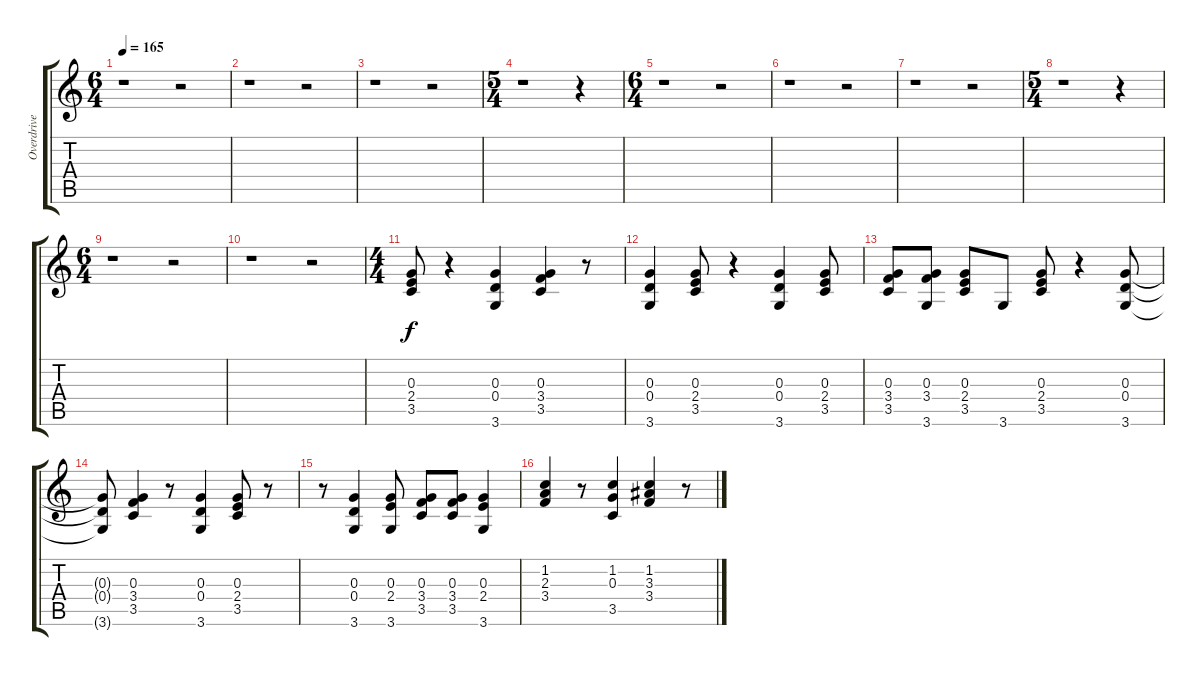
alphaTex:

\track ("Overdrive Gtr." "Overdrive ") {instrument overdrivenguitar}
\staff {score tabs}
\tuning (E4 B3 G3 D3 A2 E2) {hide}
\ts (6 4)
\tempo 165
\clef g2
\ks c
r.1{dy f} r.2 |
r.1 r.2 |
r.1 r.2 |
\ts (5 4)
r.1 r.4 |
\ts (6 4)
r.1 r.2 |
r.1 r.2 |
r.1 r.2 |
\ts (5 4)
r.1 r.4 |
\ts (6 4)
r.1 r.2 |
r.1 r.2 |
\ts (4 4)
(0.3 2.4 3.5).8 r.4 (0.3 0.4 3.6).4 (0.3 3.4 3.5).4 r.8 |
(0.3 0.4 3.6).4 (0.3 2.4 3.5).8 r.4 (0.3 0.4 3.6).4 (0.3 2.4 3.5).8 |
(0.3 3.4 3.5).8 (0.3 3.4 3.6).8 (0.3 2.4 3.5).8 3.6.8 (0.3 2.4 3.5).8 r.4 (0.3 0.4 3.6).8 |
(0.3{t} 0.4{t} 3.6{t}).8 (0.3 3.4 3.5).4 r.8 (0.3 0.4 3.6).4 (0.3 2.4 3.5).8 r.8 |
r.8 (0.3 0.4 3.6).4 (0.3 2.4 3.6).8 (0.3 3.4 3.5).8 (0.3 3.4 3.5).8 (0.3 2.4 3.6).4 |
(1.2 2.3 3.4).4 r.8 (1.2 0.3 3.5).4 (1.2 3.3 3.4).4 r.8
